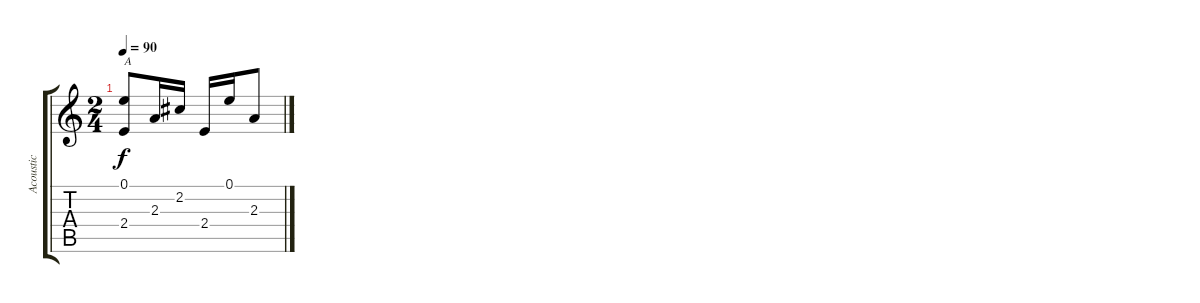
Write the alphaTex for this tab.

\track ("Acoustic" "Acoustic") {instrument acousticguitarsteel}
\staff {score tabs}
\tuning (E4 B3 G3 D3 A2 E2) {hide}
\ts (2 4)
\tempo 90
\clef g2
\ks c
(0.1 2.4).8{txt "A" dy f} 2.3.16 2.2.16 2.4.16 0.1.16 2.3.8
